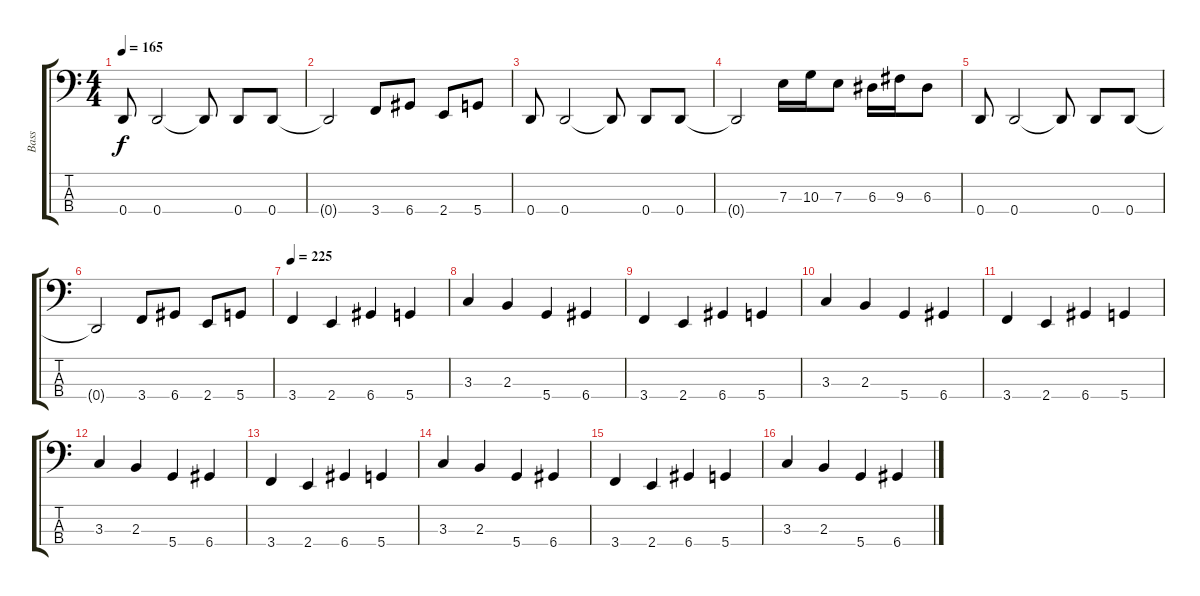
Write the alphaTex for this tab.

\track ("Bass" "Bass") {instrument electricbasspick}
\staff {score tabs}
\tuning (G2 D2 A1 D1) {hide}
\ts (4 4)
\tempo 165
\clef f4
\ks c
0.4.8{dy f} 0.4.2 0.4{t}.8 0.4.8 0.4.8 |
0.4{t}.2 3.4.8 6.4.8 2.4.8 5.4.8 |
0.4.8 0.4.2 0.4{t}.8 0.4.8 0.4.8 |
0.4{t}.2 7.3.16 10.3.16 7.3.8 6.3.16 9.3.16 6.3.8 |
0.4.8 0.4.2 0.4{t}.8 0.4.8 0.4.8 |
0.4{t}.2 3.4.8 6.4.8 2.4.8 5.4.8 |
\tempo 225
3.4.4 2.4.4 6.4.4 5.4.4 |
3.3.4 2.3.4 5.4.4 6.4.4 |
3.4.4 2.4.4 6.4.4 5.4.4 |
3.3.4 2.3.4 5.4.4 6.4.4 |
3.4.4 2.4.4 6.4.4 5.4.4 |
3.3.4 2.3.4 5.4.4 6.4.4 |
3.4.4 2.4.4 6.4.4 5.4.4 |
3.3.4 2.3.4 5.4.4 6.4.4 |
3.4.4 2.4.4 6.4.4 5.4.4 |
3.3.4 2.3.4 5.4.4 6.4.4
